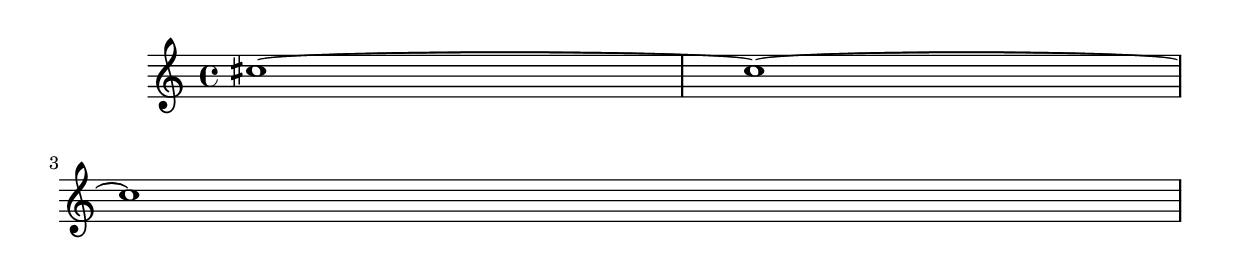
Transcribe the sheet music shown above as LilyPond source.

%% DO NOT EDIT this file manually; it is automatically
%% generated from LSR http://lsr.dsi.unimi.it
%% Make any changes in LSR itself, or in Documentation/snippets/new/ ,
%% and then run scripts/auxiliar/makelsr.py
%%
%% This file is in the public domain.
\version "2.14.2"

\header {
  lsrtags = "pitches"

%% Translation of GIT committish: b482c3e5b56c3841a88d957e0ca12964bd3e64fa

  texidoces = "
Aquí se muestra la manera de ocultar las alteraciones de las notas
ligadas al comienzo de un sistema nuevo.

"

  doctitlees = "Ocultar las alteraciones sobre notas ligadas al principio de un sistema nuevo"


%% Translation of GIT committish: 6ae36b6f8a7cf2df5f4e46c3c06820fccd9f35e1
  texidocit = "
Questo frammento mostra come nascondere le alterazioni delle note con
legatura di valore all'inizio di un nuovo sistema

"
  doctitleit = "Nascondere le alterazioni delle note con legatura di valore
  all'inizio di un nuovo sistema"

%% Translation of GIT committish: 3b125956b08d27ef39cd48bfa3a2f1e1bb2ae8b4
  texidocfr = "
Cet exemple illustre comment, lorsqu'une note affublée d'une altération
accidentelle est prolongée, ne pas répéter cette altération après un
saut de ligne.

"
  doctitlefr = "Non répétition de l'altération après saut de ligne sur liaison de prolongation"


  texidoc = "
This shows how to hide accidentals on tied notes at the start of a new
system.

"
  doctitle = "Hiding accidentals on tied notes at the start of a new system"
} % begin verbatim

\relative c'' {
  \override Accidental #'hide-tied-accidental-after-break = ##t
  cis1~ cis~
  \break
  cis
}
